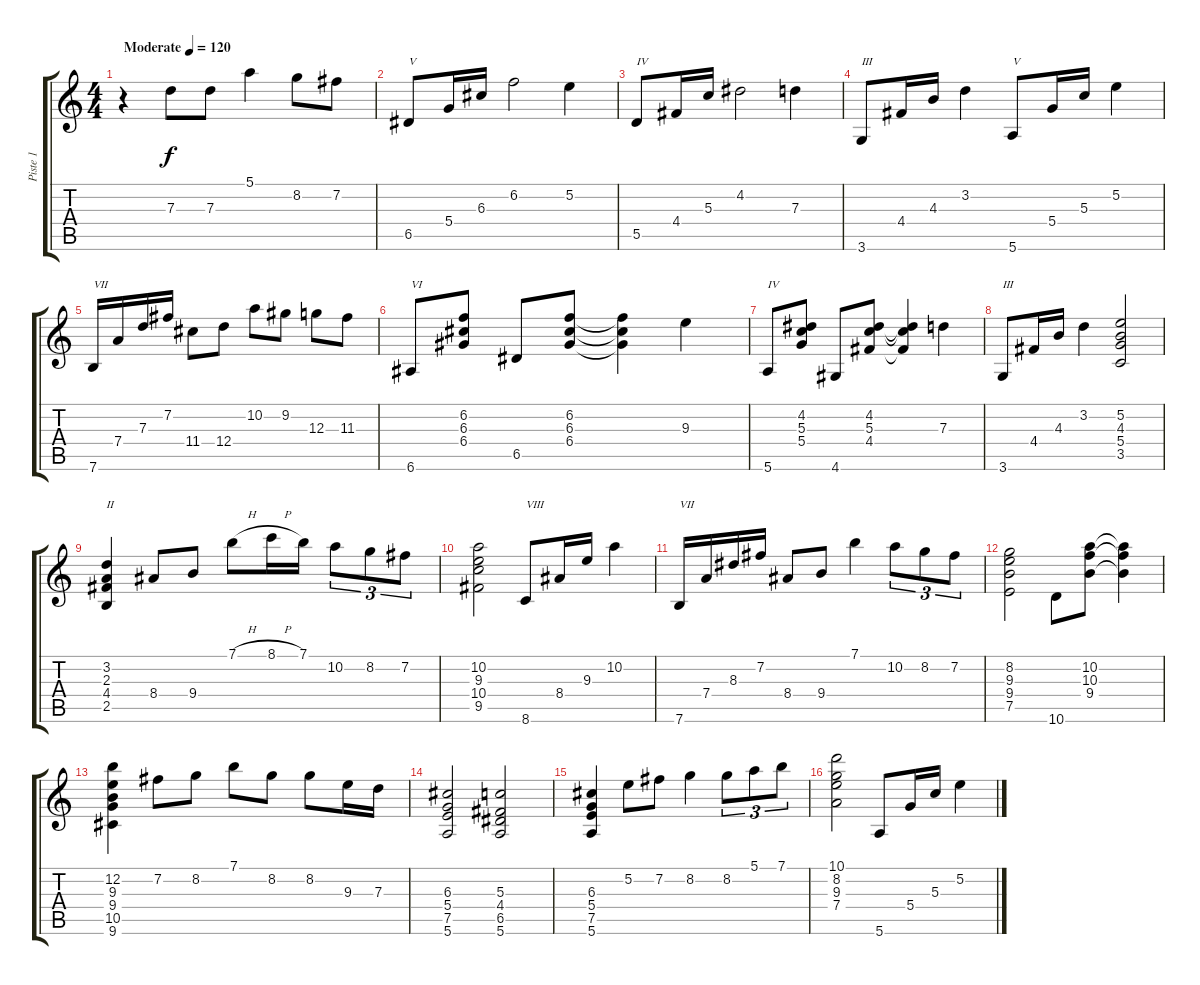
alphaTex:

\track ("Piste 1" "Piste 1") {instrument acousticguitarnylon}
\staff {score tabs}
\tuning (E4 B3 G3 D3 A2 E2) {hide}
\ts (4 4)
\tempo (120 "Moderate")
\clef g2
\ks c
r.4{dy f instrument acousticguitarnylon} 7.3.8 7.3.8 5.1.4 8.2.8 7.2.8 |
6.5.8{txt "V"} 5.4.16 6.3.16 6.2.2 5.2.4 |
5.5.8{txt "IV"} 4.4.16 5.3.16 4.2.2 7.3.4 |
3.6.8{txt "III"} 4.4.16 4.3.16 3.2.4 5.6.8{txt "V"} 5.4.16 5.3.16 5.2.4 |
7.6.16{txt "VII"} 7.4.16 7.3.16 7.2.16 11.4.8 12.4.8 10.2.8 9.2.8 12.3.8 11.3.8 |
6.6.8{txt "VI"} (6.2 6.3 6.4).8 6.5.8 (6.2 6.3 6.4).8 (6.2{t} 6.3{t} 6.4{t}).4 9.3.4 |
5.6.8{txt "IV"} (4.2 5.3 5.4).8 4.6.8 (4.2 5.3 4.4).8 (4.2{t} 5.3{t} 4.4{t}).4 7.3.4 |
3.6.8{txt "III"} 4.4.16 4.3.16 3.2.4 (5.2 4.3 5.4 3.5).2 |
(3.2 2.3 4.4 2.5).4{txt "II"} 8.4.8 9.4.8 7.1{h}.8 8.1{h}.16 7.1.16 10.2.8{tu (3 2)} 8.2.8{tu (3 2)} 7.2.8{tu (3 2)} |
(10.2 9.3 10.4 9.5).2 8.6.8{txt "VIII"} 8.4.16 9.3.16 10.2.4 |
7.6.16{txt "VII"} 7.4.16 8.3.16 7.2.16 8.4.8 9.4.8 7.1.4 10.2.8{tu (3 2)} 8.2.8{tu (3 2)} 7.2.8{tu (3 2)} |
(8.2 9.3 9.4 7.5).2 10.6.8 (10.2 10.3 9.4).8 (10.2{t} 10.3{t} 9.4{t}).4 |
(12.2 9.3 9.4 10.5 9.6).4 7.2.8 8.2.8 7.1.8 8.2.8 8.2.8 9.3.16 7.3.16 |
(6.3 5.4 7.5 5.6).2 (5.3 4.4 6.5 5.6).2 |
(6.3 5.4 7.5 5.6).4 5.2.8 7.2.8 8.2.4 8.2.8{tu (3 2)} 5.1.8{tu (3 2)} 7.1.8{tu (3 2)} |
(10.1 8.2 9.3 7.4).2 5.6.8 5.4.16 5.3.16 5.2.4
